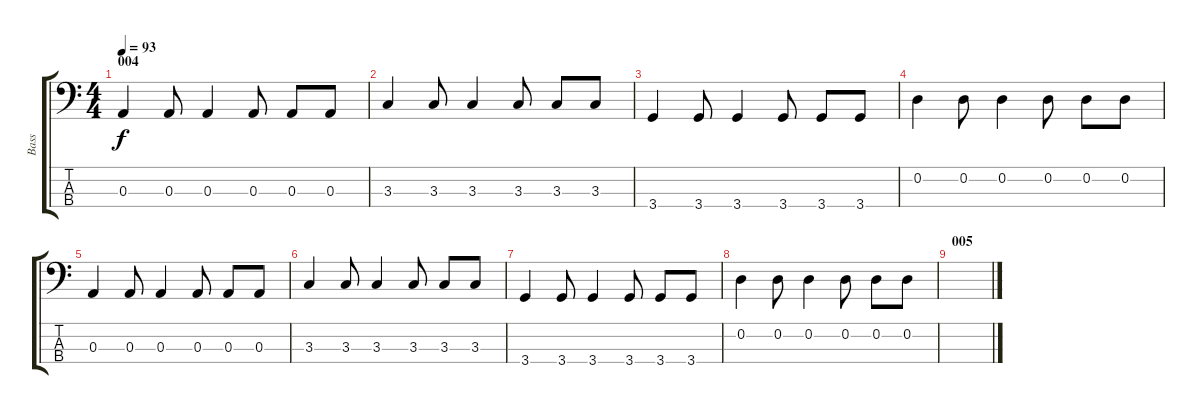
\track ("Bass" "Bass") {instrument electricbassfinger}
\staff {score tabs}
\tuning (G2 D2 A1 E1) {hide}
\ts (4 4)
\section ("" "004")
\tempo 93
\clef f4
\ks c
0.3.4{dy f} 0.3.8 0.3.4 0.3.8 0.3.8 0.3.8 |
3.3.4 3.3.8 3.3.4 3.3.8 3.3.8 3.3.8 |
3.4.4 3.4.8 3.4.4 3.4.8 3.4.8 3.4.8 |
0.2.4 0.2.8 0.2.4 0.2.8 0.2.8 0.2.8 |
0.3.4 0.3.8 0.3.4 0.3.8 0.3.8 0.3.8 |
3.3.4 3.3.8 3.3.4 3.3.8 3.3.8 3.3.8 |
3.4.4 3.4.8 3.4.4 3.4.8 3.4.8 3.4.8 |
0.2.4 0.2.8 0.2.4 0.2.8 0.2.8 0.2.8 |
\section ("" "005")
